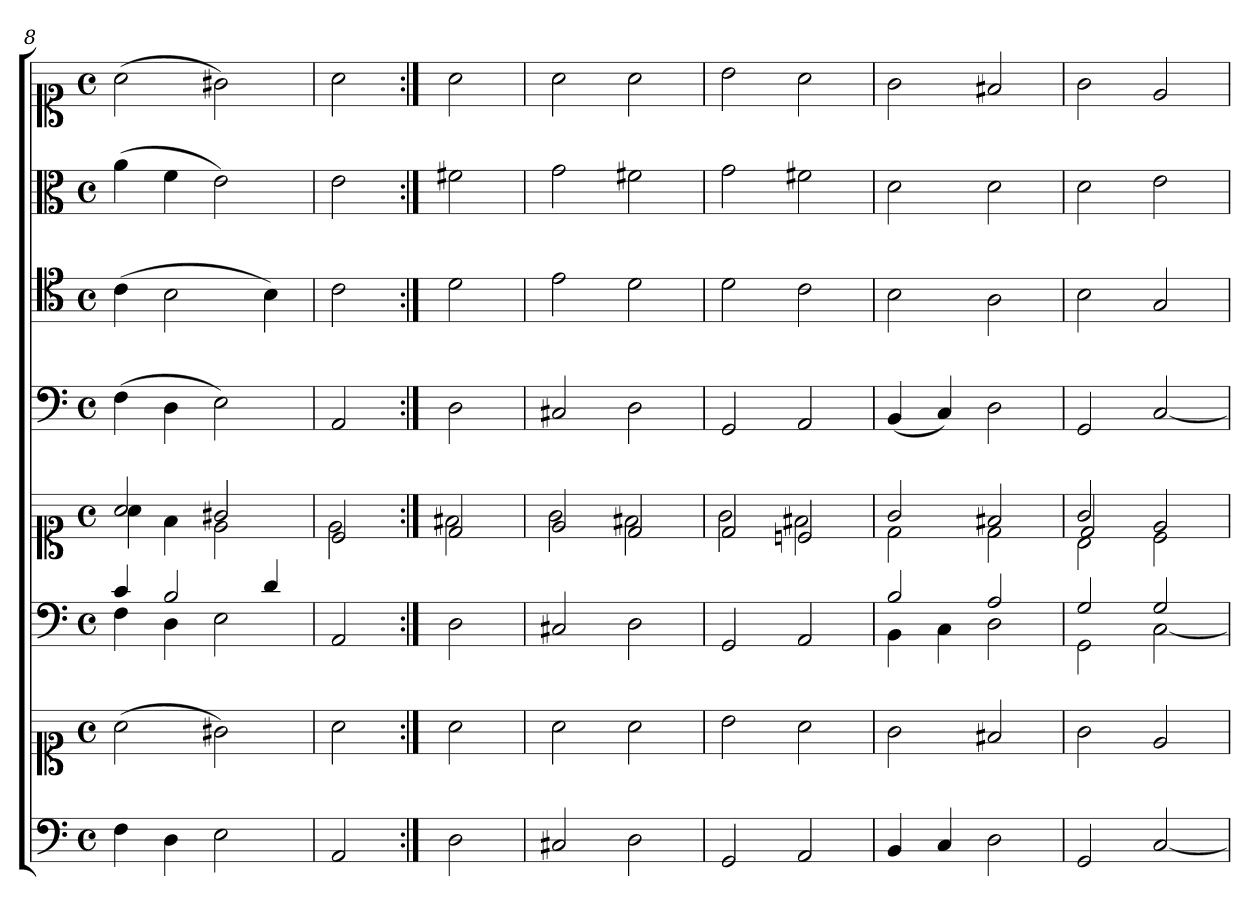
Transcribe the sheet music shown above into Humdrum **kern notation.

**kern	**kern	**kern	**kern	**kern	**kern	**kern	**kern
*part6	*part6	*part5	*part5	*part4	*part3	*part2	*part1
*staff8	*staff7	*staff6	*staff5	*staff4	*staff3	*staff2	*staff1
*clefF4	*clefC1	*clefF4	*clefC1	*clefF4	*clefC4	*clefC3	*clefC1
*k[]	*k[]	*k[]	*k[]	*k[]	*k[]	*k[]	*k[]
*M4/4	*M4/4	*M4/4	*M4/4	*M4/4	*M4/4	*M4/4	*M4/4
*met(c)	*met(c)	*met(c)	*met(c)	*met(c)	*met(c)	*met(c)	*met(c)
=8	=8	=8	=8	=8	=8	=8	=8
*	*	*^	*^	*	*	*	*
4F	(2a	4c	4F	2a	4a	(4F	(4c	(4a	(2a
4D	.	2B	4D	.	4f	4D	2B	4f	.
2E	2g#X)	.	2E	2g#X	2e	2E)	.	2e)	2g#X)
.	.	4d	.	.	.	.	4B)	.	.
*	*	*v	*v	*	*	*	*	*	*
=9	=9	=9	=9	=9	=9	=9	=9	=9
2AA	2a	2AA	2c	2e	2AA	2c	2e	2a
=10:|!	=10:|!	=10:|!	=10:|!	=10:|!	=10:|!	=10:|!	=10:|!	=10:|!
2D	2a	2D	2d	2f#X	2D	2d	2f#X	2a
=11	=11	=11	=11	=11	=11	=11	=11	=11
2C#X	2a	2C#X	2e	2g	2C#X	2e	2g	2a
2D	2a	2D	2d	2f#X	2D	2d	2f#X	2a
=12	=12	=12	=12	=12	=12	=12	=12	=12
2GG	2b	2GG	2d	2g	2GG	2d	2g	2b
2AA	2a	2AA	2cn	2f#X	2AA	2c	2f#X	2a
=13	=13	=13	=13	=13	=13	=13	=13	=13
*	*	*^	*	*	*	*	*	*
4BB	2g	2B	4BB	2g	2d	(4BB	2B	2d	2g
4C	.	.	4C	.	.	4C)	.	.	.
2D	2f#X	2A	2D	2f#X	2d	2D	2A	2d	2f#X
=14	=14	=14	=14	=14	=14	=14	=14	=14	=14
*	*	*	*	*	*^	*	*	*	*
2GG	2g	2G	2GG	2g	2B	2d/	2GG	2B	2d	2g
[2C	2e	2G	[2C	2e	2c	2ryy	[2C	2G	2e	2e
*	*	*v	*v	*	*	*	*	*	*	*
*	*	*	*v	*v	*v	*	*	*	*
=	=	=	=	=	=	=	=
*-	*-	*-	*-	*-	*-	*-	*-
